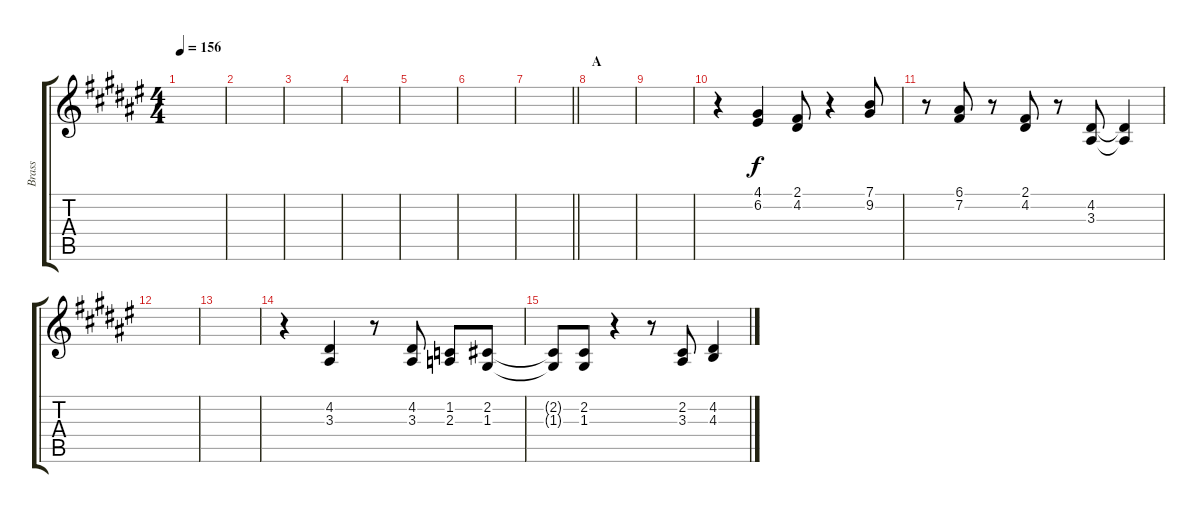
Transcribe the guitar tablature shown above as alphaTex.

\track ("Brass" "Brass") {instrument synthbrass1}
\staff {score tabs}
\tuning (E4 B3 G3 D3 A2 E2) {hide}
\ts (4 4)
\tempo 156
\clef g2
\ks f#
|
|
|
|
|
|
\barLineRight lightlight
|
\section ("" "A")
|
|
r.4 (4.1 6.2).4{dy f} (2.1 4.2).8 r.4 (7.1 9.2).8 |
r.8 (6.1 7.2).8 r.8 (2.1 4.2).8 r.8 (4.2 3.3).8 (4.2{t} 3.3{t}).4 |
|
|
r.4 (4.2 3.3).4 r.8 (4.2 3.3).8 (1.2 2.3).8 (2.2 1.3).8 |
(2.2{t} 1.3{t}).8 (2.2 1.3).8 r.4 r.8 (2.2 3.3).8 (4.2 4.3).4
